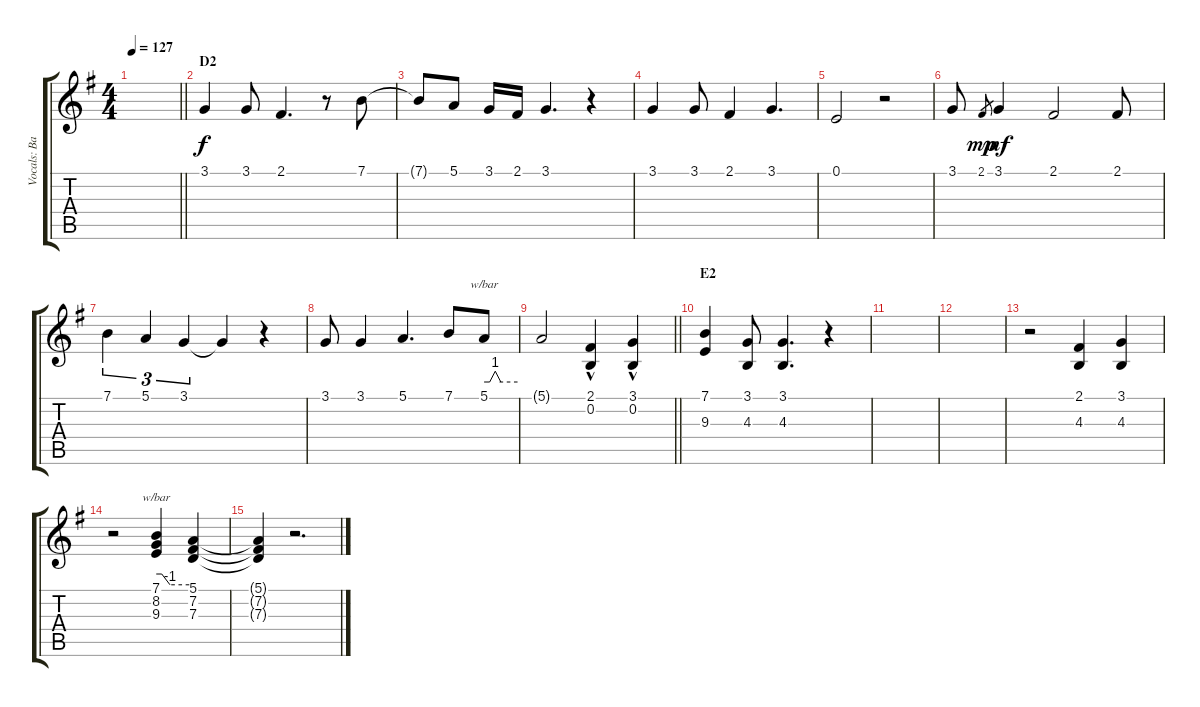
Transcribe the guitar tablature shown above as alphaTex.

\track ("Vocals: Back" "Vocals: Ba") {instrument pad4choir}
\staff {score tabs}
\tuning (E4 B3 G3 D3 A2 E2) {hide}
\ts (4 4)
\tempo 127
\clef g2
\barLineRight lightlight
\ks g
|
\section ("" "D2")
3.1.4 3.1.8 2.1.4{d} r.8 7.1.8 |
7.1{t}.8 5.1.8 3.1.16 2.1.16 3.1.4{d} r.4 |
3.1.4 3.1.8 2.1.4 3.1.4{d} |
0.1.2 r.2 |
3.1.8 2.1.8{gr dy mp} 3.1.4{dy mf} 2.1.2 2.1.8 |
7.1.4{tu (3 2)} 5.1.4{tu (3 2)} 3.1.4{tu (3 2)} 3.1{t}.4 r.4 |
3.1.8 3.1.4 5.1.4{d} 7.1.8 5.1.8{tbe (custom default 0 0 10 0 20 4 30 0 60 0)} |
\barLineRight lightlight
5.1{t}.2 (2.1 0.2{hac}).4 (3.1 0.2{hac}).4 |
\section ("" "E2")
(7.1 9.3).4 (3.1 4.3).8 (3.1 4.3).4{d} r.4 |
|
|
r.2 (2.1 4.3).4 (3.1 4.3).4 |
r.2 (7.1 8.2 9.3).4{tbe (custom default 0 0 10 0 25 -4 60 -4)} (5.1 7.2 7.3).4 |
(5.1{t} 7.2{t} 7.3{t}).4 r.2{d}
